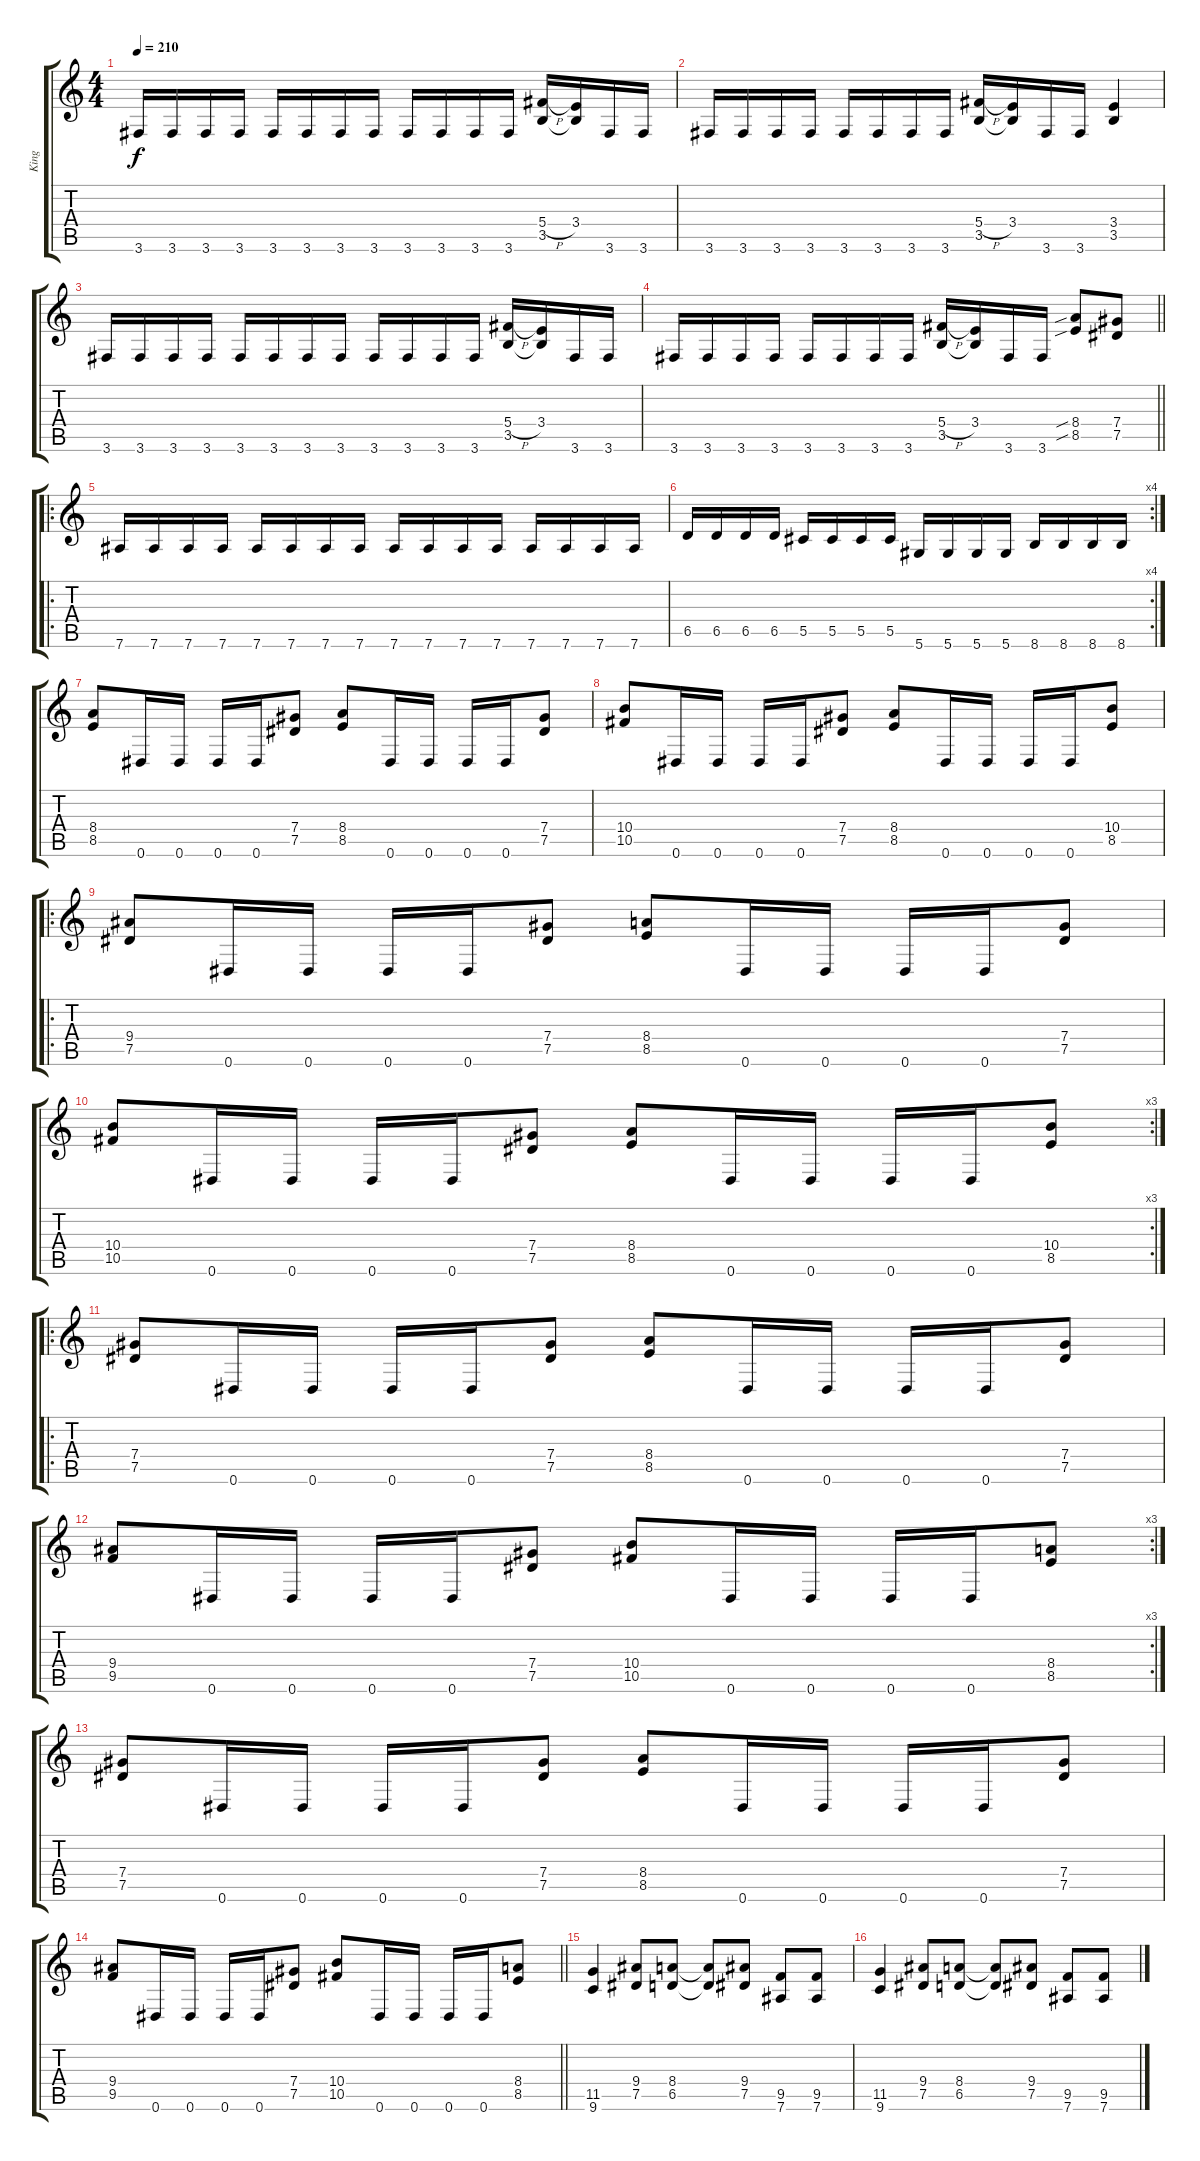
\track ("King" "King") {instrument distortionguitar}
\staff {score tabs}
\tuning (Eb4 Bb3 Gb3 Db3 Ab2 Eb2) {hide}
\ts (4 4)
\tempo 210
\clef g2
\ks c
3.6.16{dy f} 3.6.16 3.6.16 3.6.16 3.6.16 3.6.16 3.6.16 3.6.16 3.6.16 3.6.16 3.6.16 3.6.16 (5.4{h} 3.5).16 (3.4 3.5{t}).16 3.6.16 3.6.16 |
3.6.16 3.6.16 3.6.16 3.6.16 3.6.16 3.6.16 3.6.16 3.6.16 (5.4{h} 3.5).16 (3.4 3.5{t}).16 3.6.16 3.6.16 (3.4 3.5).4 |
3.6.16 3.6.16 3.6.16 3.6.16 3.6.16 3.6.16 3.6.16 3.6.16 3.6.16 3.6.16 3.6.16 3.6.16 (5.4{h} 3.5).16 (3.4 3.5{t}).16 3.6.16 3.6.16 |
\barLineRight lightlight
3.6.16 3.6.16 3.6.16 3.6.16 3.6.16 3.6.16 3.6.16 3.6.16 (5.4{h} 3.5).16 (3.4 3.5{t}).16 3.6.16 3.6.16 (8.4{sib} 8.5{sib}).8 (7.4 7.5).8 |
\ro
7.6.16 7.6.16 7.6.16 7.6.16 7.6.16 7.6.16 7.6.16 7.6.16 7.6.16 7.6.16 7.6.16 7.6.16 7.6.16 7.6.16 7.6.16 7.6.16 |
\rc 4
6.5.16 6.5.16 6.5.16 6.5.16 5.5.16 5.5.16 5.5.16 5.5.16 5.6.16 5.6.16 5.6.16 5.6.16 8.6.16 8.6.16 8.6.16 8.6.16 |
(8.4 8.5).8 0.6.16 0.6.16 0.6.16 0.6.16 (7.4 7.5).8 (8.4 8.5).8 0.6.16 0.6.16 0.6.16 0.6.16 (7.4 7.5).8 |
(10.4 10.5).8 0.6.16 0.6.16 0.6.16 0.6.16 (7.4 7.5).8 (8.4 8.5).8 0.6.16 0.6.16 0.6.16 0.6.16 (10.4 8.5).8 |
\ro
(9.4 7.5).8 0.6.16 0.6.16 0.6.16 0.6.16 (7.4 7.5).8 (8.4 8.5).8 0.6.16 0.6.16 0.6.16 0.6.16 (7.4 7.5).8 |
\rc 3
(10.4 10.5).8 0.6.16 0.6.16 0.6.16 0.6.16 (7.4 7.5).8 (8.4 8.5).8 0.6.16 0.6.16 0.6.16 0.6.16 (10.4 8.5).8 |
\ro
(7.4 7.5).8 0.6.16 0.6.16 0.6.16 0.6.16 (7.4 7.5).8 (8.4 8.5).8 0.6.16 0.6.16 0.6.16 0.6.16 (7.4 7.5).8 |
\rc 3
(9.4 9.5).8 0.6.16 0.6.16 0.6.16 0.6.16 (7.4 7.5).8 (10.4 10.5).8 0.6.16 0.6.16 0.6.16 0.6.16 (8.4 8.5).8 |
(7.4 7.5).8 0.6.16 0.6.16 0.6.16 0.6.16 (7.4 7.5).8 (8.4 8.5).8 0.6.16 0.6.16 0.6.16 0.6.16 (7.4 7.5).8 |
\barLineRight lightlight
(9.4 9.5).8 0.6.16 0.6.16 0.6.16 0.6.16 (7.4 7.5).8 (10.4 10.5).8 0.6.16 0.6.16 0.6.16 0.6.16 (8.4 8.5).8 |
(11.5 9.6).4 (9.4 7.5).8 (8.4 6.5).8 (8.4{t} 6.5{t}).8 (9.4 7.5).8 (9.5 7.6).8 (9.5 7.6).8 |
(11.5 9.6).4 (9.4 7.5).8 (8.4 6.5).8 (8.4{t} 6.5{t}).8 (9.4 7.5).8 (9.5 7.6).8 (9.5 7.6).8
